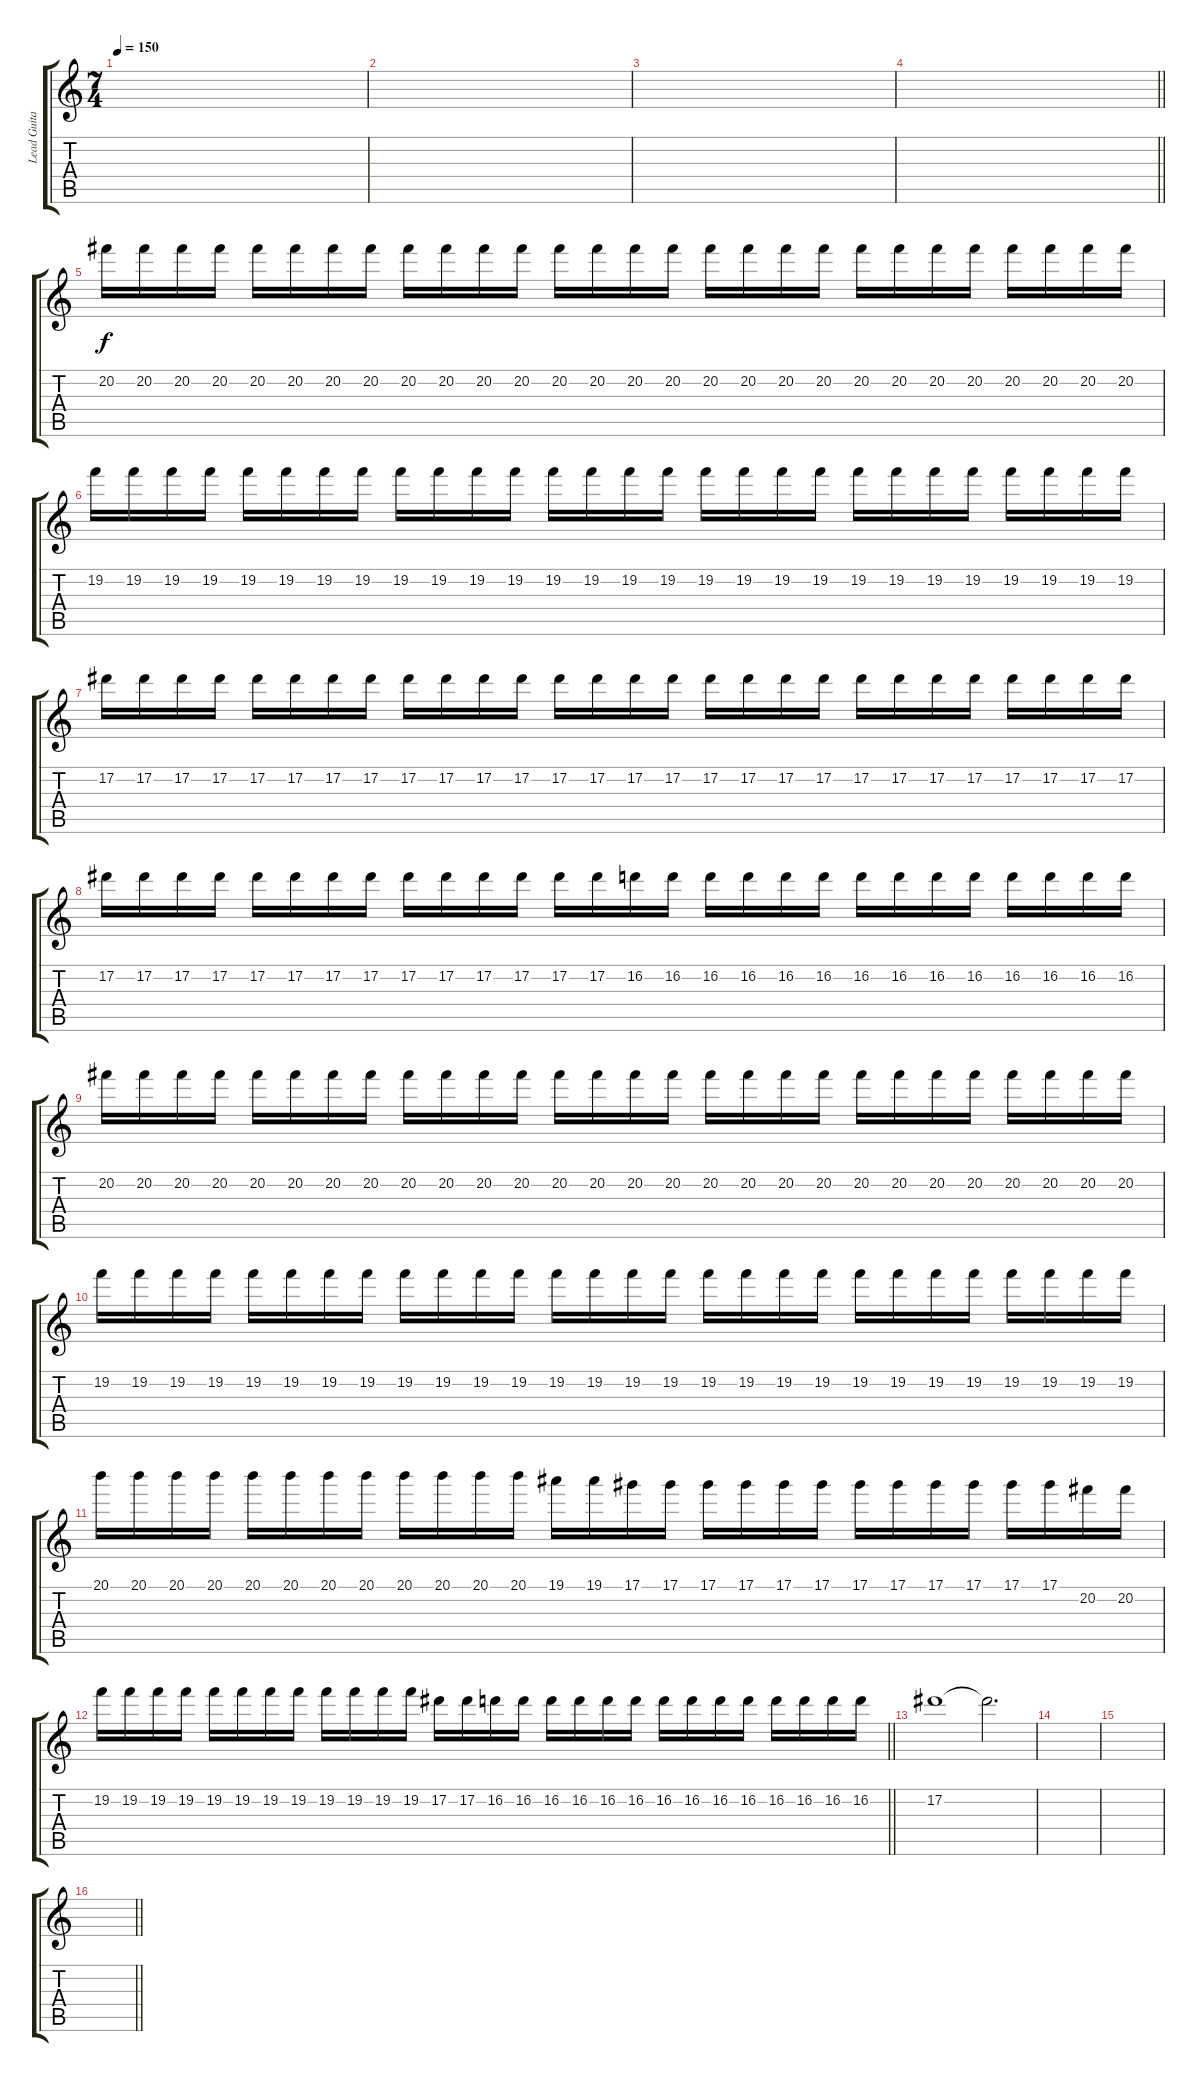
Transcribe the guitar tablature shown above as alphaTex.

\track ("Lead Guitar #2" "Lead Guita") {instrument electricguitarjazz}
\staff {score tabs}
\tuning (Eb4 Bb3 Gb3 Db3 Ab2 Eb2) {hide}
\ts (7 4)
\tempo 150
\clef g2
\ks c
|
|
|
\barLineRight lightlight
|
\section ("" "")
20.2.16{volume 10 instrument distortionguitar} 20.2.16 20.2.16 20.2.16 20.2.16 20.2.16 20.2.16 20.2.16 20.2.16 20.2.16 20.2.16 20.2.16 20.2.16 20.2.16 20.2.16 20.2.16 20.2.16 20.2.16 20.2.16 20.2.16 20.2.16 20.2.16 20.2.16 20.2.16 20.2.16 20.2.16 20.2.16 20.2.16 |
19.2.16 19.2.16 19.2.16 19.2.16 19.2.16 19.2.16 19.2.16 19.2.16 19.2.16 19.2.16 19.2.16 19.2.16 19.2.16 19.2.16 19.2.16 19.2.16 19.2.16 19.2.16 19.2.16 19.2.16 19.2.16 19.2.16 19.2.16 19.2.16 19.2.16 19.2.16 19.2.16 19.2.16 |
17.2.16 17.2.16 17.2.16 17.2.16 17.2.16 17.2.16 17.2.16 17.2.16 17.2.16 17.2.16 17.2.16 17.2.16 17.2.16 17.2.16 17.2.16 17.2.16 17.2.16 17.2.16 17.2.16 17.2.16 17.2.16 17.2.16 17.2.16 17.2.16 17.2.16 17.2.16 17.2.16 17.2.16 |
17.2.16 17.2.16 17.2.16 17.2.16 17.2.16 17.2.16 17.2.16 17.2.16 17.2.16 17.2.16 17.2.16 17.2.16 17.2.16 17.2.16 16.2.16 16.2.16 16.2.16 16.2.16 16.2.16 16.2.16 16.2.16 16.2.16 16.2.16 16.2.16 16.2.16 16.2.16 16.2.16 16.2.16 |
20.2.16 20.2.16 20.2.16 20.2.16 20.2.16 20.2.16 20.2.16 20.2.16 20.2.16 20.2.16 20.2.16 20.2.16 20.2.16 20.2.16 20.2.16 20.2.16 20.2.16 20.2.16 20.2.16 20.2.16 20.2.16 20.2.16 20.2.16 20.2.16 20.2.16 20.2.16 20.2.16 20.2.16 |
19.2.16 19.2.16 19.2.16 19.2.16 19.2.16 19.2.16 19.2.16 19.2.16 19.2.16 19.2.16 19.2.16 19.2.16 19.2.16 19.2.16 19.2.16 19.2.16 19.2.16 19.2.16 19.2.16 19.2.16 19.2.16 19.2.16 19.2.16 19.2.16 19.2.16 19.2.16 19.2.16 19.2.16 |
20.1.16 20.1.16 20.1.16 20.1.16 20.1.16 20.1.16 20.1.16 20.1.16 20.1.16 20.1.16 20.1.16 20.1.16 19.1.16 19.1.16 17.1.16 17.1.16 17.1.16 17.1.16 17.1.16 17.1.16 17.1.16 17.1.16 17.1.16 17.1.16 17.1.16 17.1.16 20.2.16 20.2.16 |
\barLineRight lightlight
19.2.16 19.2.16 19.2.16 19.2.16 19.2.16 19.2.16 19.2.16 19.2.16 19.2.16 19.2.16 19.2.16 19.2.16 17.2.16 17.2.16 16.2.16 16.2.16 16.2.16 16.2.16 16.2.16 16.2.16 16.2.16 16.2.16 16.2.16 16.2.16 16.2.16 16.2.16 16.2.16 16.2.16 |
\section ("" "")
17.2.1{volume 0} 17.2{t}.2{d} |
|
|
\barLineRight lightlight
